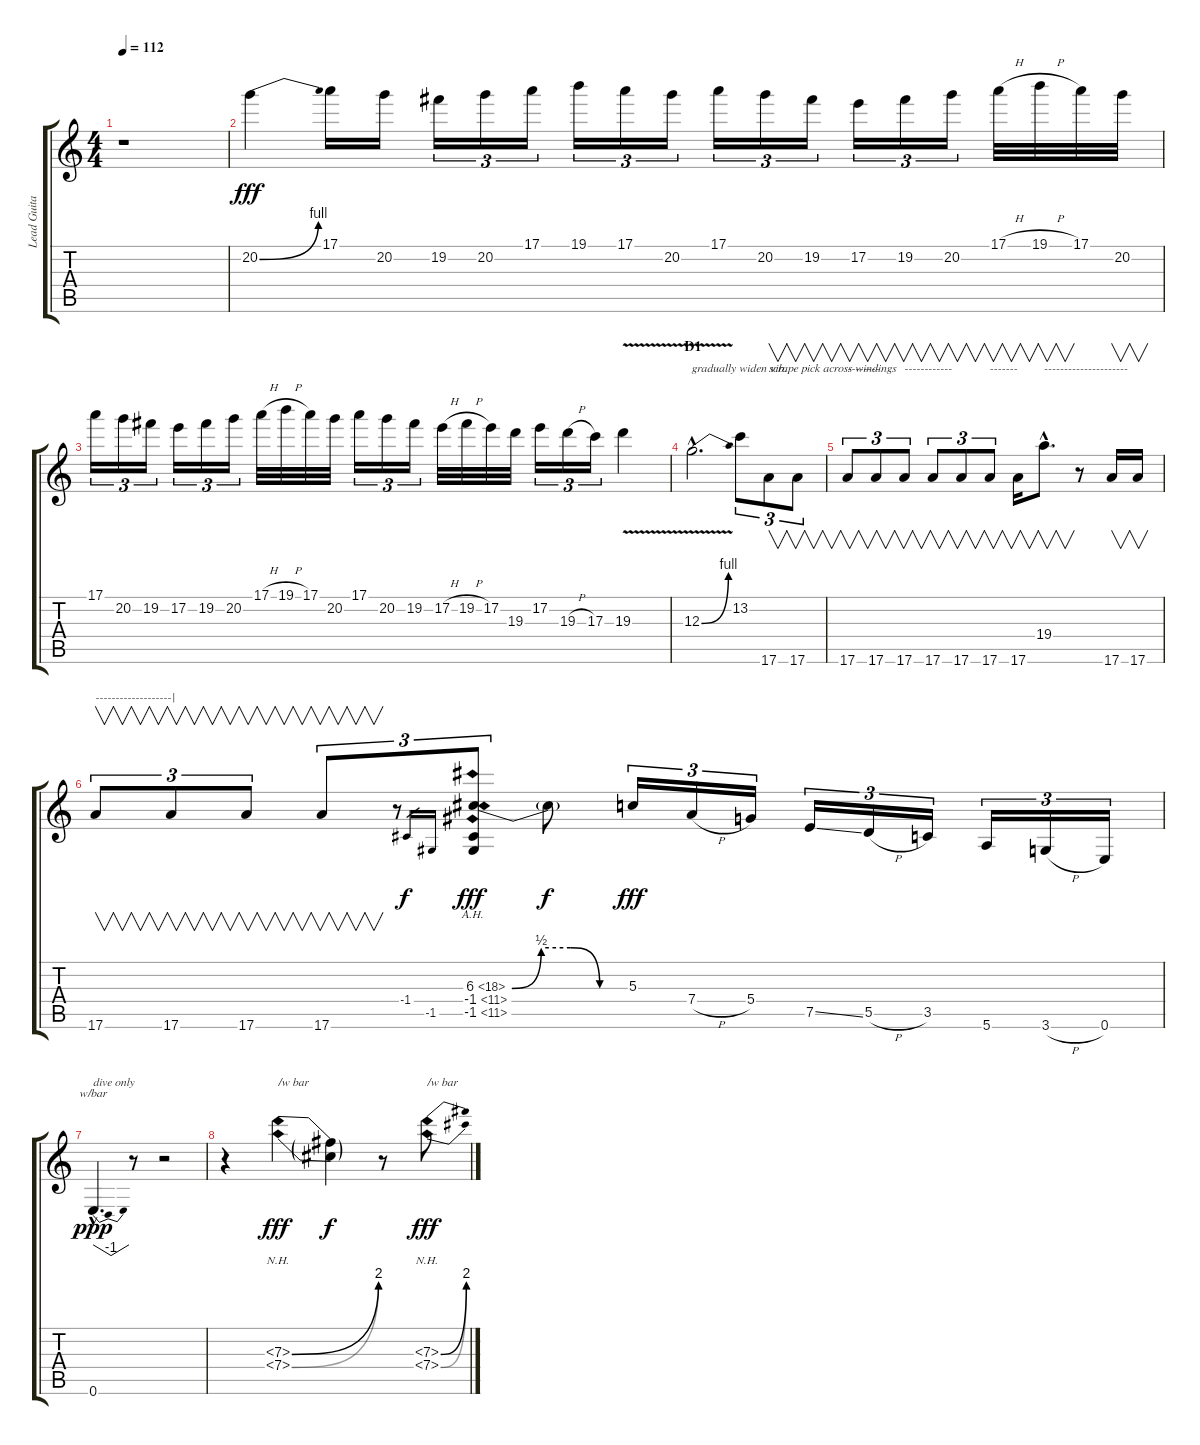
\track ("Lead Guitar 2" "Lead Guita") {instrument distortionguitar}
\staff {score tabs}
\tuning (E4 B3 G3 D3 A2 E2) {hide}
\ts (4 4)
\tempo 112
\clef g2
\ks c
r.1{dy f} |
20.2{be (bend 0 0 60 4)}.4{dy fff} 17.1.16 20.2.16 19.2.16{tu (3 2)} 20.2.16{tu (3 2)} 17.1.16{tu (3 2)} 19.1.16{tu (3 2)} 17.1.16{tu (3 2)} 20.2.16{tu (3 2)} 17.1.16{tu (3 2)} 20.2.16{tu (3 2)} 19.2.16{tu (3 2)} 17.2.16{tu (3 2)} 19.2.16{tu (3 2)} 20.2.16{tu (3 2)} 17.1{h}.32 19.1{h}.32 17.1.32 20.2.32 |
17.1.16{tu (3 2)} 20.2.16{tu (3 2)} 19.2.16{tu (3 2)} 17.2.16{tu (3 2)} 19.2.16{tu (3 2)} 20.2.16{tu (3 2)} 17.1{h}.32 19.1{h}.32 17.1.32 20.2.32 17.1.16{tu (3 2)} 20.2.16{tu (3 2)} 19.2.16{tu (3 2)} 17.2{h}.32 19.2{h}.32 17.2.32 19.3.32 17.2.16{tu (3 2)} 19.3{h}.16{tu (3 2)} 17.3.16{tu (3 2)} 19.3{v}.4 |
\section ("" "D1")
12.3{be (bend 0 0 60 4) v hac}.2{d txt "gradually widen vib."} 13.2.8{tu (3 2)} 17.6.8{v tu (3 2) txt "scrape pick across windings"} 17.6.8{v tu (3 2)} |
17.6.8{v tu (3 2) txt "--------"} 17.6.8{v tu (3 2)} 17.6.8{v tu (3 2) txt "------------"} 17.6.8{v tu (3 2)} 17.6.8{v tu (3 2)} 17.6.8{v tu (3 2) txt "-------"} 17.6.16{v} 19.4{hac}.8{v d txt "---------------------"} r.8 17.6.16{v} 17.6.16{v} |
17.6.8{v tu (3 2) txt "-------------------|"} 17.6.8{v tu (3 2)} 17.6.8{v tu (3 2)} 17.6.8{v tu (3 2)} r.8{tu (3 2)} -1.4.16{gr dy f} -1.5.16{gr} (6.3{be (custom 0 0 15 2 30 2 45 0 60 0) ah 12} -1.4{ah 12} -1.5{ah 12}).8{tu (3 2) dy fff} 6.3{t}.8{dy f} 5.3.16{tu (3 2) dy fff} 7.4{h}.16{tu (3 2)} 5.4.16{tu (3 2)} 7.5{ss}.16{tu (3 2)} 5.5{h}.16{tu (3 2)} 3.5.16{tu (3 2)} 5.6.16{tu (3 2)} 3.6{h}.16{tu (3 2)} 0.6.16{tu (3 2)} |
0.6{hac}.4{d tbe (dip default 0 0 30 -4 60 0) txt "dive only" dy ppp} r.8 r.2 |
r.4 (7.3{be (bend 0 0 60 8) nh} 7.4{be (bend 0 0 60 8) nh}).4{txt "/w bar" dy fff instrument guitarharmonics} (7.3{t} 7.4{t}).4{dy f} r.8 (7.3{be (bend 0 0 60 8) nh} 7.4{be (bend 0 0 60 8) nh}).8{txt "/w bar" dy fff}
